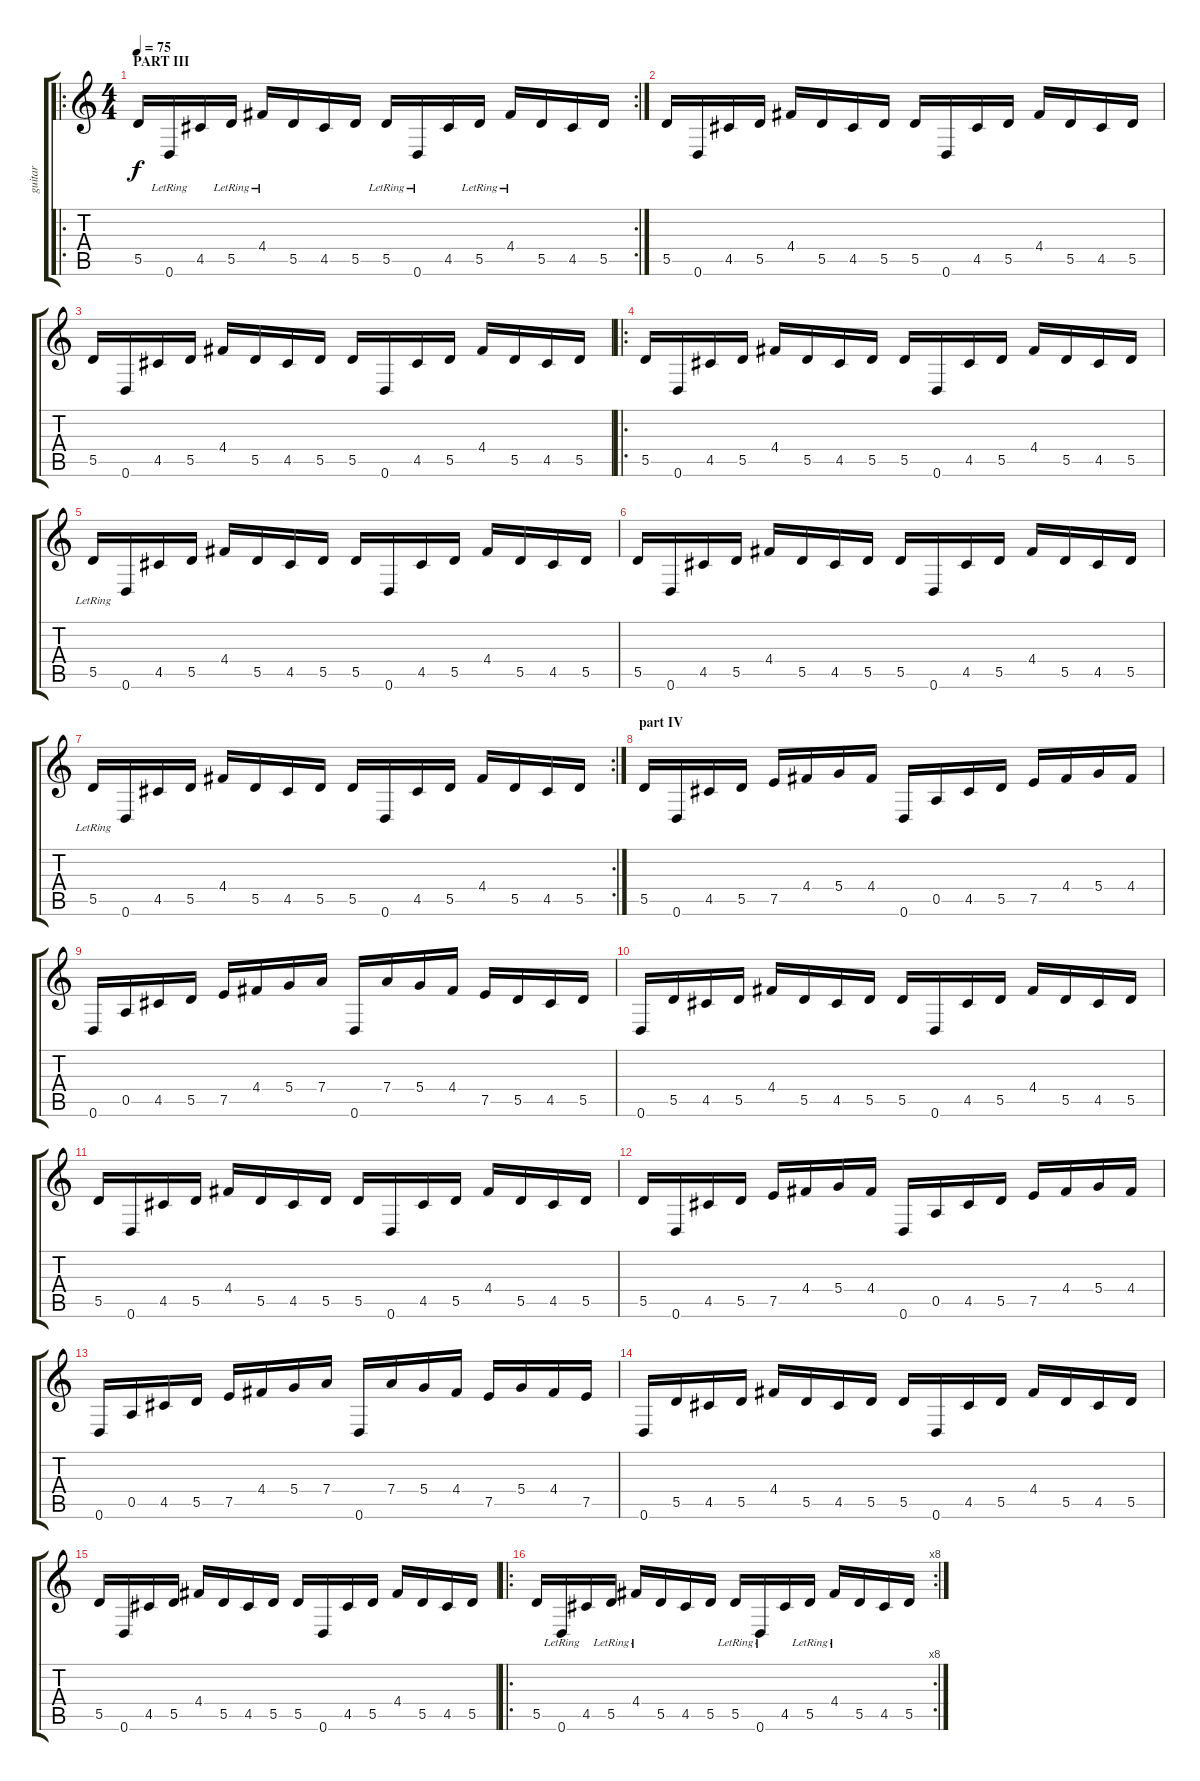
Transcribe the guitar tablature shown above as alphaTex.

\track ("guitar" "guitar") {instrument acousticguitarsteel}
\staff {score tabs}
\tuning (E4 B3 G3 D3 A2 D2) {hide}
\ro
\rc 2
\ts (4 4)
\section ("" "PART III")
\tempo 75
\clef g2
\ks c
5.5.16{dy f instrument acousticguitarsteel} 0.6{lr}.16 4.5.16 5.5{lr}.16 4.4{lr}.16 5.5.16 4.5.16 5.5.16 5.5{lr}.16 0.6{lr}.16 4.5.16 5.5{lr}.16 4.4{lr}.16 5.5.16 4.5.16 5.5.16 |
5.5.16{instrument distortionguitar} 0.6.16 4.5.16 5.5.16 4.4.16 5.5.16 4.5.16 5.5.16 5.5.16 0.6.16 4.5.16 5.5.16 4.4.16 5.5.16 4.5.16 5.5.16 |
5.5.16 0.6.16 4.5.16 5.5.16 4.4.16 5.5.16 4.5.16 5.5.16 5.5.16 0.6.16 4.5.16 5.5.16 4.4.16 5.5.16 4.5.16 5.5.16 |
\ro
5.5.16 0.6.16 4.5.16 5.5.16 4.4.16 5.5.16 4.5.16 5.5.16 5.5.16 0.6.16 4.5.16 5.5.16 4.4.16 5.5.16 4.5.16 5.5.16 |
5.5{lr}.16 0.6.16 4.5.16 5.5.16 4.4.16 5.5.16 4.5.16 5.5.16 5.5.16 0.6.16 4.5.16 5.5.16 4.4.16 5.5.16 4.5.16 5.5.16 |
5.5.16 0.6.16 4.5.16 5.5.16 4.4.16 5.5.16 4.5.16 5.5.16 5.5.16 0.6.16 4.5.16 5.5.16 4.4.16 5.5.16 4.5.16 5.5.16 |
\rc 2
5.5{lr}.16 0.6.16 4.5.16 5.5.16 4.4.16 5.5.16 4.5.16 5.5.16 5.5.16 0.6.16 4.5.16 5.5.16 4.4.16 5.5.16 4.5.16 5.5.16 |
\section ("" "part IV")
5.5.16{instrument distortionguitar} 0.6.16 4.5.16 5.5.16 7.5.16 4.4.16 5.4.16 4.4.16 0.6.16 0.5.16 4.5.16 5.5.16 7.5.16 4.4.16 5.4.16 4.4.16 |
0.6.16 0.5.16 4.5.16 5.5.16 7.5.16 4.4.16 5.4.16 7.4.16 0.6.16 7.4.16 5.4.16 4.4.16 7.5.16 5.5.16 4.5.16 5.5.16 |
0.6.16 5.5.16 4.5.16 5.5.16 4.4.16 5.5.16 4.5.16 5.5.16 5.5.16 0.6.16 4.5.16 5.5.16 4.4.16 5.5.16 4.5.16 5.5.16 |
5.5.16 0.6.16 4.5.16 5.5.16 4.4.16 5.5.16 4.5.16 5.5.16 5.5.16 0.6.16 4.5.16 5.5.16 4.4.16 5.5.16 4.5.16 5.5.16 |
5.5.16 0.6.16 4.5.16 5.5.16 7.5.16 4.4.16 5.4.16 4.4.16 0.6.16 0.5.16 4.5.16 5.5.16 7.5.16 4.4.16 5.4.16 4.4.16 |
0.6.16 0.5.16 4.5.16 5.5.16 7.5.16 4.4.16 5.4.16 7.4.16 0.6.16 7.4.16 5.4.16 4.4.16 7.5.16 5.4.16 4.4.16 7.5.16 |
0.6.16 5.5.16 4.5.16 5.5.16 4.4.16 5.5.16 4.5.16 5.5.16 5.5.16 0.6.16 4.5.16 5.5.16 4.4.16 5.5.16 4.5.16 5.5.16 |
5.5.16 0.6.16 4.5.16 5.5.16 4.4.16 5.5.16 4.5.16 5.5.16 5.5.16 0.6.16 4.5.16 5.5.16 4.4.16 5.5.16 4.5.16 5.5.16 |
\ro
\rc 8
5.5.16{instrument acousticguitarsteel} 0.6{lr}.16 4.5.16 5.5{lr}.16 4.4{lr}.16 5.5.16 4.5.16 5.5.16 5.5{lr}.16 0.6{lr}.16 4.5.16 5.5{lr}.16 4.4{lr}.16 5.5.16 4.5.16 5.5.16
